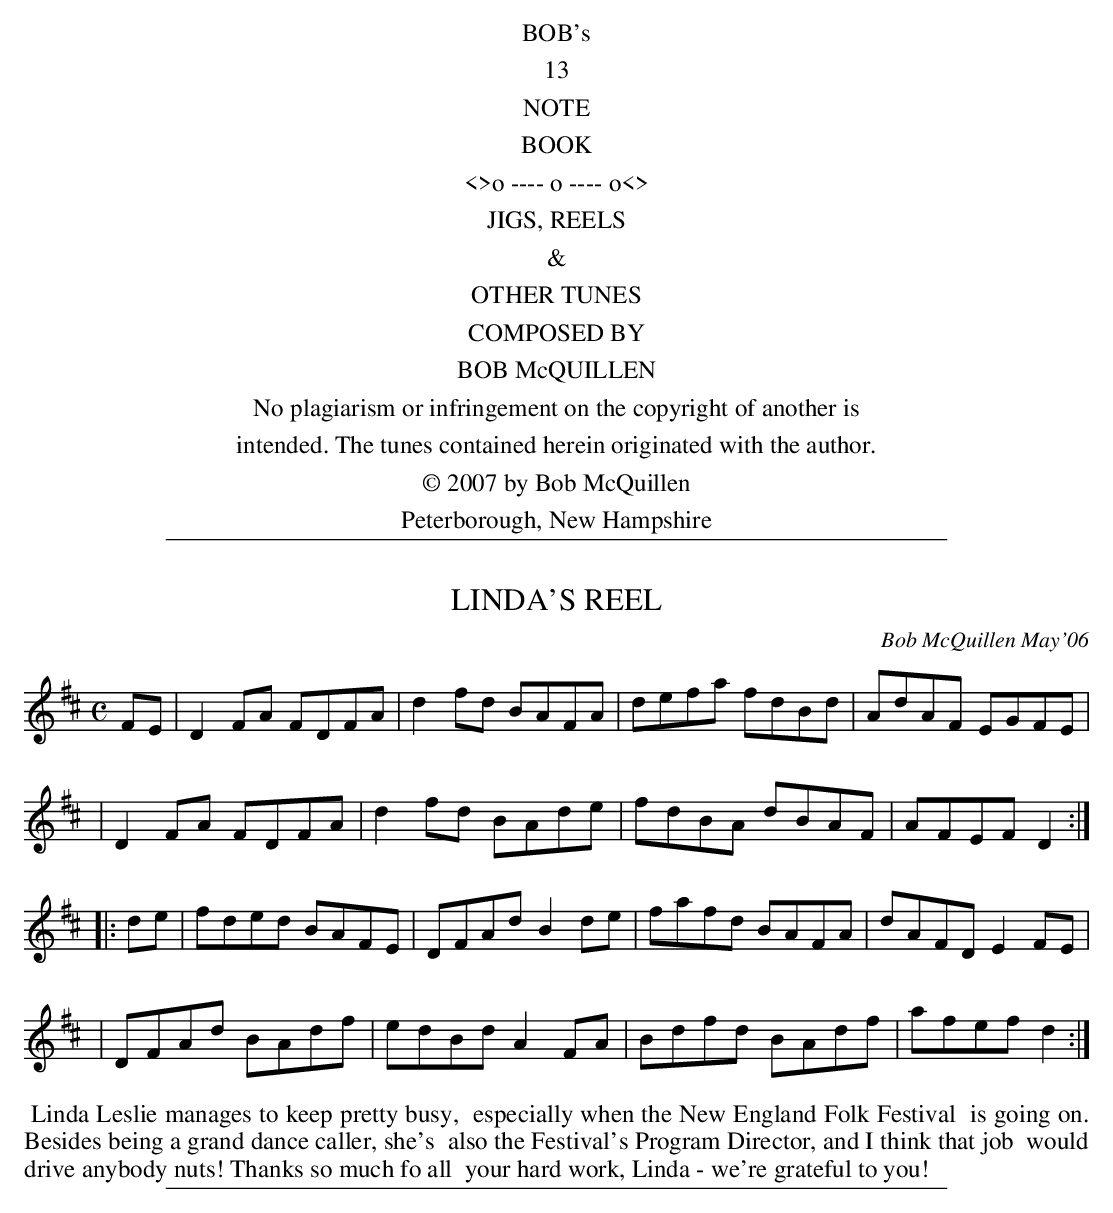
X:1
T: LINDA'S REEL
C: Bob McQuillen May'06
M: C
L: 1/8
K: D
FE \
| D2FA FDFA | d2fd BAFA | defa fdBd | AdAF EGFE |
| D2FA FDFA | d2fd BAde | fdBA dBAF | AFEF D2 :|
|: de \
| fded BAFE | DFAd B2de | fafd BAFA | dAFD E2FE |
| DFAd BAdf | edBd A2FA | Bdfd BAdf | afef d2 :|
